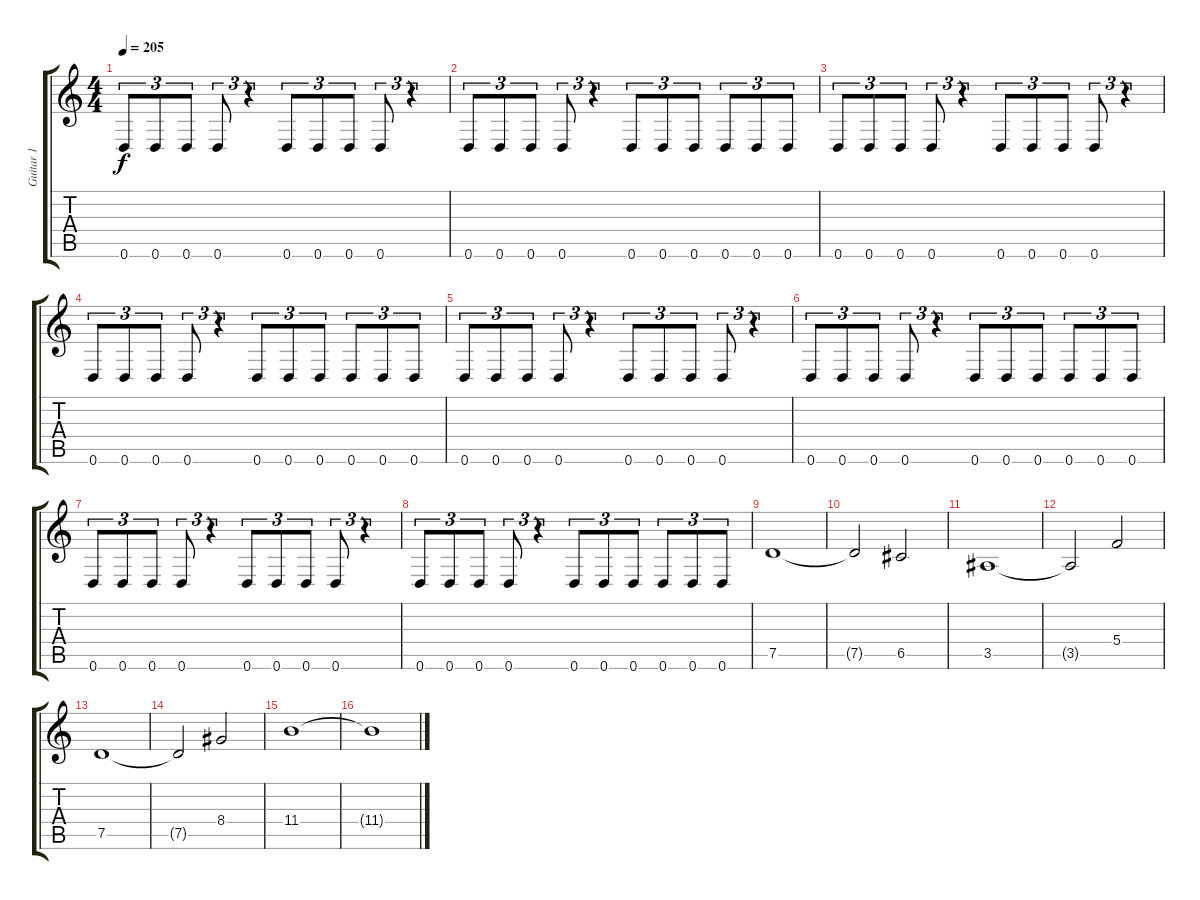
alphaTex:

\track ("Guitar 1" "Guitar 1") {instrument distortionguitar}
\staff {score tabs}
\tuning (D4 A3 F3 C3 G2 D2) {hide}
\ts (4 4)
\tempo 205
\clef g2
\ks c
0.6.8{tu (3 2) dy f} 0.6.8{tu (3 2)} 0.6.8{tu (3 2)} 0.6.8{tu (3 2)} r.4{tu (3 2)} 0.6.8{tu (3 2)} 0.6.8{tu (3 2)} 0.6.8{tu (3 2)} 0.6.8{tu (3 2)} r.4{tu (3 2)} |
0.6.8{tu (3 2)} 0.6.8{tu (3 2)} 0.6.8{tu (3 2)} 0.6.8{tu (3 2)} r.4{tu (3 2)} 0.6.8{tu (3 2)} 0.6.8{tu (3 2)} 0.6.8{tu (3 2)} 0.6.8{tu (3 2)} 0.6.8{tu (3 2)} 0.6.8{tu (3 2)} |
0.6.8{tu (3 2)} 0.6.8{tu (3 2)} 0.6.8{tu (3 2)} 0.6.8{tu (3 2)} r.4{tu (3 2)} 0.6.8{tu (3 2)} 0.6.8{tu (3 2)} 0.6.8{tu (3 2)} 0.6.8{tu (3 2)} r.4{tu (3 2)} |
0.6.8{tu (3 2)} 0.6.8{tu (3 2)} 0.6.8{tu (3 2)} 0.6.8{tu (3 2)} r.4{tu (3 2)} 0.6.8{tu (3 2)} 0.6.8{tu (3 2)} 0.6.8{tu (3 2)} 0.6.8{tu (3 2)} 0.6.8{tu (3 2)} 0.6.8{tu (3 2)} |
0.6.8{tu (3 2)} 0.6.8{tu (3 2)} 0.6.8{tu (3 2)} 0.6.8{tu (3 2)} r.4{tu (3 2)} 0.6.8{tu (3 2)} 0.6.8{tu (3 2)} 0.6.8{tu (3 2)} 0.6.8{tu (3 2)} r.4{tu (3 2)} |
0.6.8{tu (3 2)} 0.6.8{tu (3 2)} 0.6.8{tu (3 2)} 0.6.8{tu (3 2)} r.4{tu (3 2)} 0.6.8{tu (3 2)} 0.6.8{tu (3 2)} 0.6.8{tu (3 2)} 0.6.8{tu (3 2)} 0.6.8{tu (3 2)} 0.6.8{tu (3 2)} |
0.6.8{tu (3 2)} 0.6.8{tu (3 2)} 0.6.8{tu (3 2)} 0.6.8{tu (3 2)} r.4{tu (3 2)} 0.6.8{tu (3 2)} 0.6.8{tu (3 2)} 0.6.8{tu (3 2)} 0.6.8{tu (3 2)} r.4{tu (3 2)} |
0.6.8{tu (3 2)} 0.6.8{tu (3 2)} 0.6.8{tu (3 2)} 0.6.8{tu (3 2)} r.4{tu (3 2)} 0.6.8{tu (3 2)} 0.6.8{tu (3 2)} 0.6.8{tu (3 2)} 0.6.8{tu (3 2)} 0.6.8{tu (3 2)} 0.6.8{tu (3 2)} |
7.5.1 |
7.5{t}.2 6.5.2 |
3.5.1 |
3.5{t}.2 5.4.2 |
7.5.1 |
7.5{t}.2 8.4.2 |
11.4.1 |
11.4{t}.1
